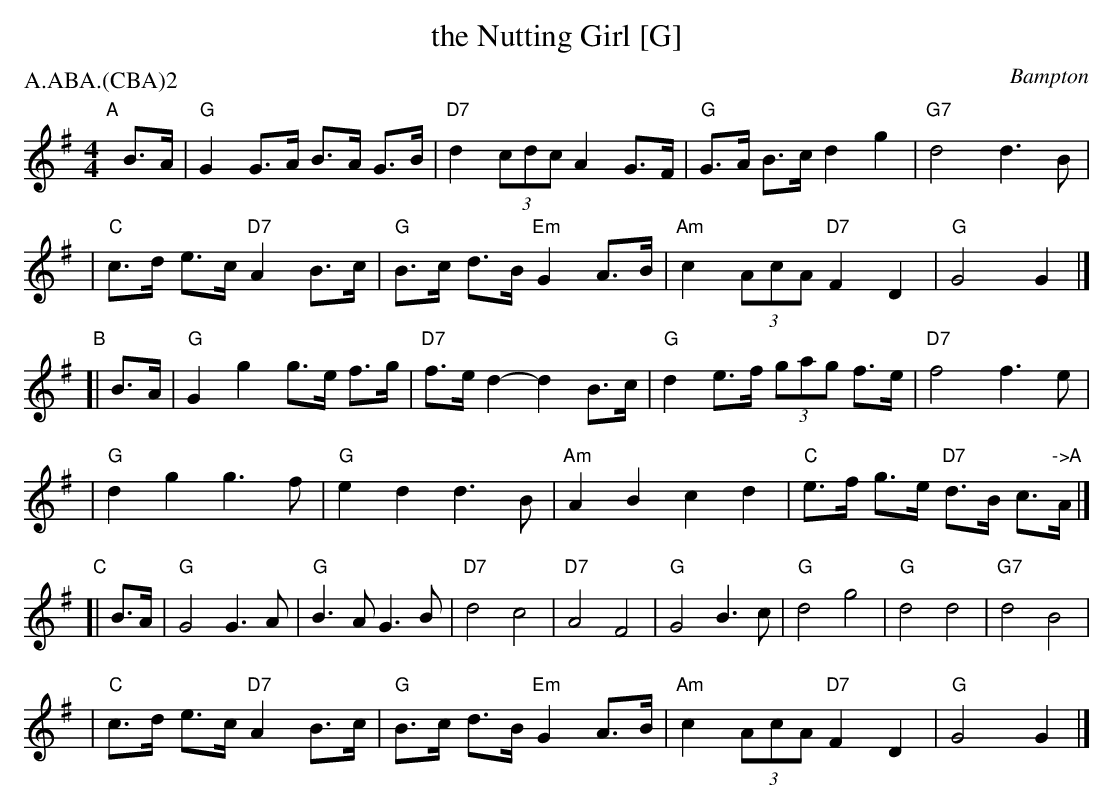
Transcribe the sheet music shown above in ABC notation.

X:1
T: the Nutting Girl [G]
O: Bampton
P: A.ABA.(CBA)2
M: 4/4
L: 1/8
K: G
"A"\
[|] B>A \
| "G"G2 G>A B>A G>B | "D7"d2 (3cdc A2 G>F | "G"G>A B>c d2 g2 | "G7"d4 d3 B |
| "C"c>d e>c "D7"A2 B>c | "G"B>c d>B "Em"G2 A>B | "Am"c2 (3AcA "D7"F2 D2 | "G"G4 G2 |]
"B"\
[| B>A \
| "G"G2g2 g>e f>g | "D7"f>e d2- d2 B>c | "G"d2 e>f (3gag f>e | "D7"f4 f3 e |
| "G"d2 g2 g3 f | "G"e2 d2 d3 B | "Am"A2 B2 c2 d2 | "C"e>f g>e "D7"d>B c>"->A"A |]
"C"\
[| B>A \
| "G"G4 G3 A | "G"B3 A G3 B | "D7"d4 c4 | "D7"A4 F4 \
| "G"G4 B3 c | "G"d4 g4 | "G"d4 d4 | "G7"d4 B4 |
| "C"c>d e>c "D7"A2 B>c | "G"B>c d>B "Em"G2 A>B | "Am"c2 (3AcA "D7"F2 D2 | "G"G4 G2 |]
